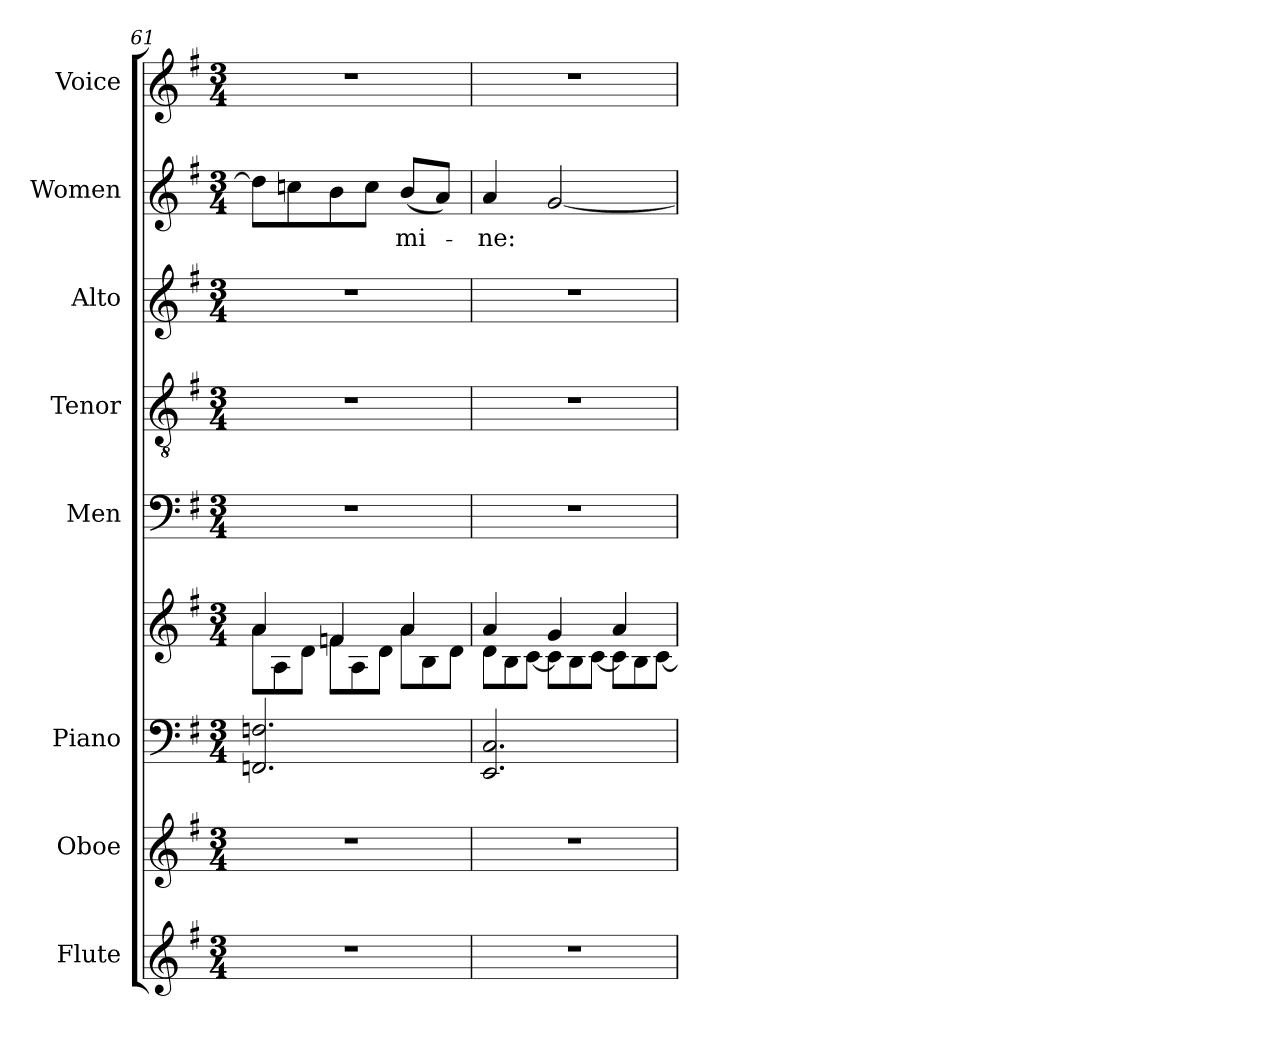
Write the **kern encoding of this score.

**kern	**kern	**kern	**kern	**kern	**kern	**kern	**kern	**text	**kern
*part8	*part7	*part6	*part6	*part5	*part4	*part3	*part2	*part2	*part1
*staff9	*staff8	*staff7	*staff6	*staff5	*staff4	*staff3	*staff2	*staff2	*staff1
*I"Flute	*I"Oboe	*I"Piano	*	*I"Men	*I"Tenor	*I"Alto	*I"Women	*	*I"Voice
*I'Fl	*I'Ob	*I'Pno.	*	*I'M.	*I'T.	*I'A.	*I'W.	*	*I'Vo.
*clefG2	*clefG2	*clefF4	*clefG2	*clefF4	*clefGv2	*clefG2	*clefG2	*	*clefG2
*k[f#]	*k[f#]	*k[f#]	*k[f#]	*k[f#]	*k[f#]	*k[f#]	*k[f#]	*	*k[f#]
*M3/4	*M3/4	*M3/4	*M3/4	*M3/4	*M3/4	*M3/4	*M3/4	*	*M3/4
=61	=61	=61	=61	=61	=61	=61	=61	=61	=61
*	*	*	*^	*	*	*	*	*	*
*	*	*	*	*Xtuplet	*	*	*	*	*	*
2.r	2.r	2.FFn/ 2.Fn/	4a/	12a\L	2.r	2.r	2.r	8dd\L]	.	2.r
.	.	.	.	12A\	.	.	.	.	.	.
.	.	.	.	.	.	.	.	8ccni\	.	.
.	.	.	.	12d\J	.	.	.	.	.	.
.	.	.	4fn/	12f\L	.	.	.	8b\	.	.
.	.	.	.	12A\	.	.	.	.	.	.
.	.	.	.	.	.	.	.	8cc\J	.	.
.	.	.	.	12d\J	.	.	.	.	.	.
!	!	!	!	!	!	!	!	!	!LO:LY:b	!
.	.	.	4a/	12a\L	.	.	.	(<8b/L	-mi-	.
.	.	.	.	12B\	.	.	.	.	.	.
.	.	.	.	.	.	.	.	8a/J)	.	.
.	.	.	.	12d\J	.	.	.	.	.	.
!!LO:PB:g=z
=62	=62	=62	=62	=62	=62	=62	=62	=62	=62	=62
!	!	!	!	!	!	!	!	!	!LO:LY:b	!
2.r	2.r	2.EE/ 2.C/	4a/	12d\L	2.r	2.r	2.r	4a/	-ne:	2.r
.	.	.	.	12B\	.	.	.	.	.	.
.	.	.	.	[12c\J	.	.	.	.	.	.
.	.	.	4g/	12c\L]	.	.	.	[2g/	.	.
.	.	.	.	12B\	.	.	.	.	.	.
.	.	.	.	[12c\J	.	.	.	.	.	.
.	.	.	4a/	12c\L]	.	.	.	.	.	.
.	.	.	.	12B\	.	.	.	.	.	.
.	.	.	.	[12c\J	.	.	.	.	.	.
*	*	*	*v	*v	*	*	*	*	*	*
=	=	=	=	=	=	=	=	=	=
*-	*-	*-	*-	*-	*-	*-	*-	*-	*-
